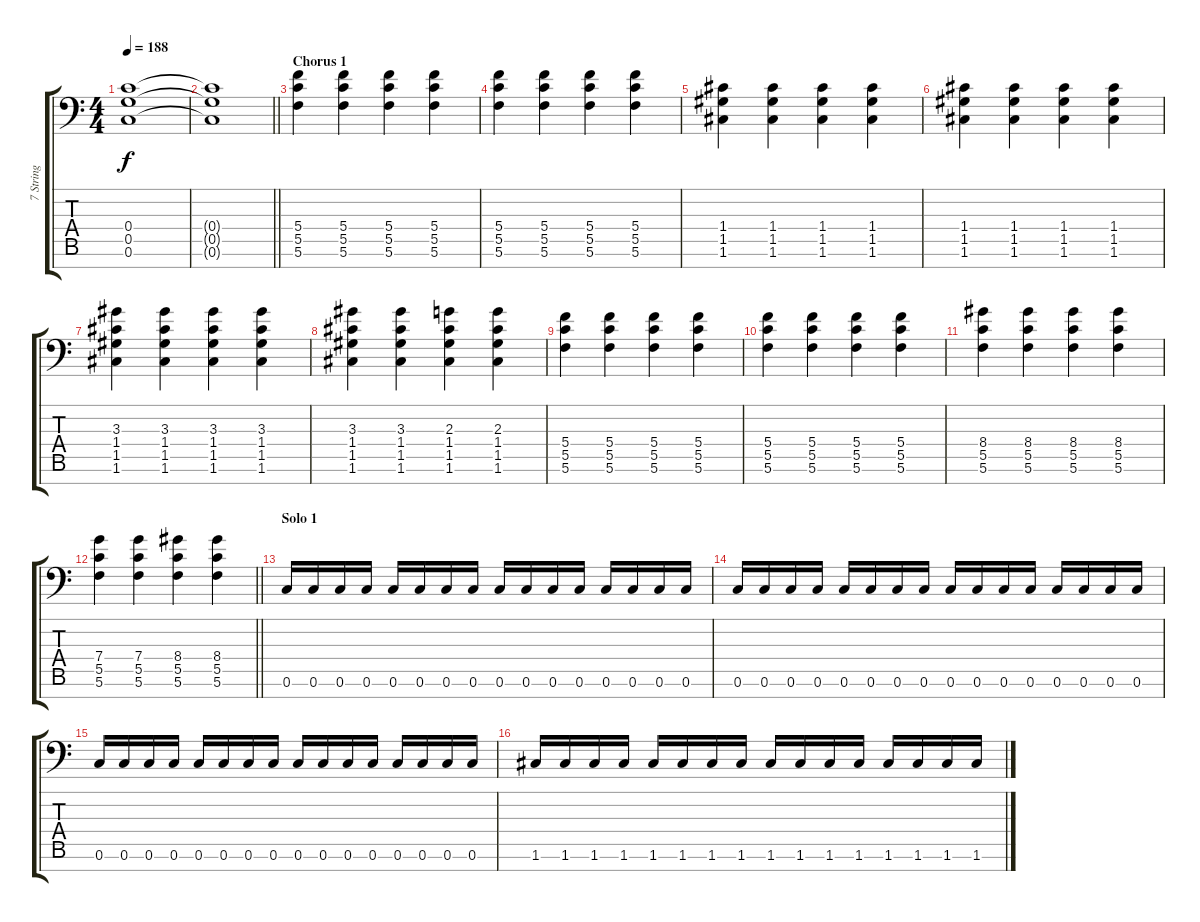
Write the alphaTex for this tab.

\track ("7 String" "7 String") {instrument distortionguitar}
\staff {score tabs}
\tuning (D4 A3 F3 C3 G2 C2 G1) {hide}
\ts (4 4)
\tempo 188
\clef f4
\ks c
(0.4 0.5 0.6).1{dy f} |
\barLineRight lightlight
(0.4{t} 0.5{t} 0.6{t}).1 |
\section ("" "Chorus 1")
(5.4 5.5 5.6).4 (5.4 5.5 5.6).4 (5.4 5.5 5.6).4 (5.4 5.5 5.6).4 |
(5.4 5.5 5.6).4 (5.4 5.5 5.6).4 (5.4 5.5 5.6).4 (5.4 5.5 5.6).4 |
(1.4 1.5 1.6).4 (1.4 1.5 1.6).4 (1.4 1.5 1.6).4 (1.4 1.5 1.6).4 |
(1.4 1.5 1.6).4 (1.4 1.5 1.6).4 (1.4 1.5 1.6).4 (1.4 1.5 1.6).4 |
(3.3 1.4 1.5 1.6).4 (3.3 1.4 1.5 1.6).4 (3.3 1.4 1.5 1.6).4 (3.3 1.4 1.5 1.6).4 |
(3.3 1.4 1.5 1.6).4 (3.3 1.4 1.5 1.6).4 (2.3 1.4 1.5 1.6).4 (2.3 1.4 1.5 1.6).4 |
(5.4 5.5 5.6).4 (5.4 5.5 5.6).4 (5.4 5.5 5.6).4 (5.4 5.5 5.6).4 |
(5.4 5.5 5.6).4 (5.4 5.5 5.6).4 (5.4 5.5 5.6).4 (5.4 5.5 5.6).4 |
(8.4 5.5 5.6).4 (8.4 5.5 5.6).4 (8.4 5.5 5.6).4 (8.4 5.5 5.6).4 |
\barLineRight lightlight
(7.4 5.5 5.6).4 (7.4 5.5 5.6).4 (8.4 5.5 5.6).4 (8.4 5.5 5.6).4 |
\section ("" "Solo 1")
0.6.16 0.6.16 0.6.16 0.6.16 0.6.16 0.6.16 0.6.16 0.6.16 0.6.16 0.6.16 0.6.16 0.6.16 0.6.16 0.6.16 0.6.16 0.6.16 |
0.6.16 0.6.16 0.6.16 0.6.16 0.6.16 0.6.16 0.6.16 0.6.16 0.6.16 0.6.16 0.6.16 0.6.16 0.6.16 0.6.16 0.6.16 0.6.16 |
0.6.16 0.6.16 0.6.16 0.6.16 0.6.16 0.6.16 0.6.16 0.6.16 0.6.16 0.6.16 0.6.16 0.6.16 0.6.16 0.6.16 0.6.16 0.6.16 |
1.6.16 1.6.16 1.6.16 1.6.16 1.6.16 1.6.16 1.6.16 1.6.16 1.6.16 1.6.16 1.6.16 1.6.16 1.6.16 1.6.16 1.6.16 1.6.16
